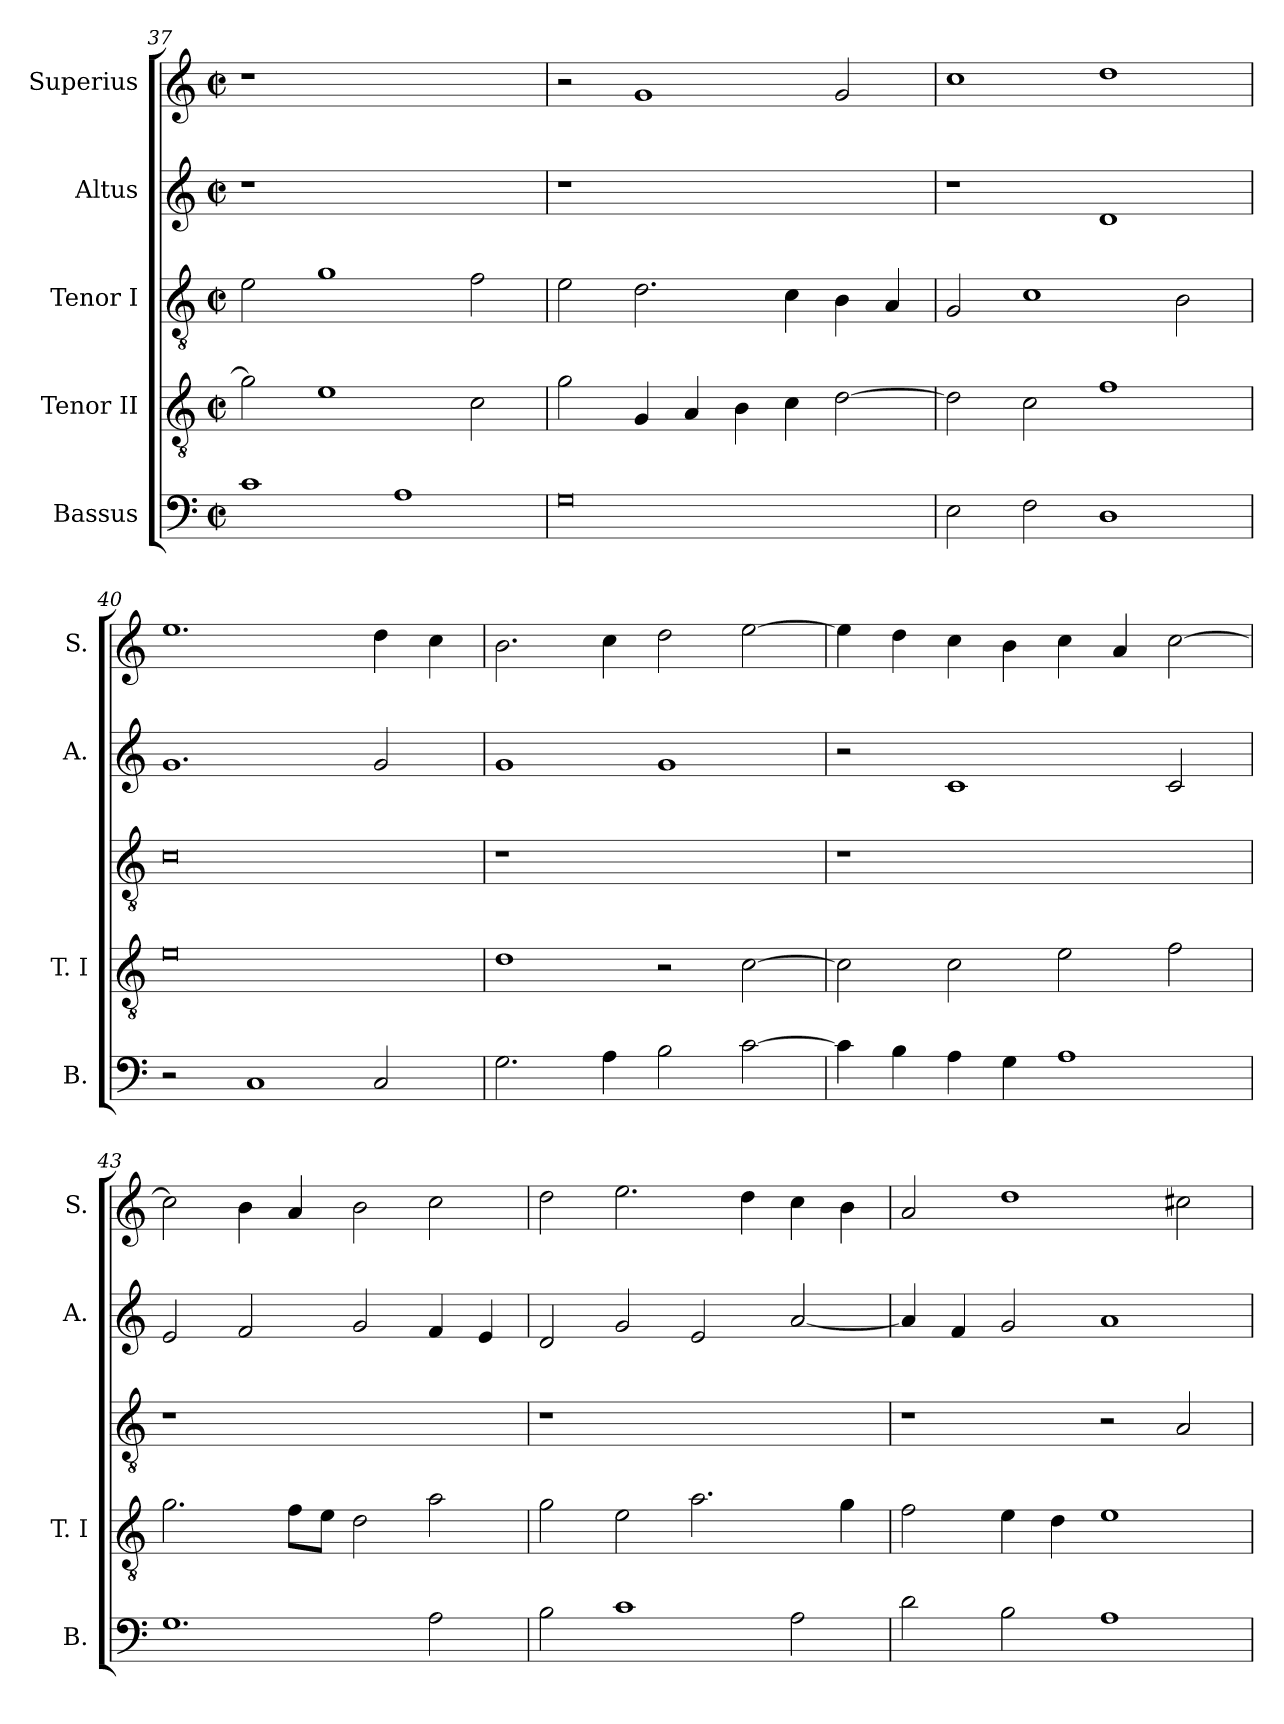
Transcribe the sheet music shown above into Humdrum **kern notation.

**kern	**kern	**kern	**kern	**kern
*part5	*part4	*part3	*part2	*part1
*staff5	*staff4	*staff3	*staff2	*staff1
*I"Bassus	*I"Tenor II	*I"Tenor I	*I"Altus	*I"Superius
*I'B.	*I'T. I	*	*I'A.	*I'S.
*clefF4	*clefGv2	*clefGv2	*clefG2	*clefG2
*	*ITrd7c12	*ITrd7c12	*	*
*k[]	*k[]	*k[]	*k[]	*k[]
*C:	*C:	*C:	*C:	*C:
*M2/2	*M2/2	*M2/2	*M2/2	*M2/2
*met(c|)	*met(c|)	*met(c|)	*met(c|)	*met(c|)
=37	=37	=37	=37	=37
!	!	!	!LO:N:vis=1	!LO:N:vis=1
1ci	2Gi\]	2Ei\	1r	1r
.	1Ei	1Gi	.	.
1Ai	.	.	1ryy	1ryy
.	2Ci\	2Fi\	.	.
=38	=38	=38	=38	=38
!	!	!	!LO:N:vis=1	!
0Gi	2Gi\	2Ei\	1r	2r
.	4GGi/	2.Di\	.	1gi
.	4AAi/	.	.	.
.	4BBi\	.	1ryy	.
.	4Ci\	4Ci\	.	.
.	[>2Di\	4BBi\	.	2gi/
.	.	4AAi/	.	.
=39	=39	=39	=39	=39
2Ei\	2Di\]	2GGi/	1r	1cci
2Fi\	2Ci\	1Ci	.	.
1Di	1Fi	.	1di	1ddi
.	.	2BBi\	.	.
=40	=40	=40	=40	=40
2r	0Ei	0Ci	1.gi	1.eei
1Ci	.	.	.	.
2Ci/	.	.	2gi/	4ddi\
.	.	.	.	4cci\
!!LO:PB:g=z
=41	=41	=41	=41	=41
!	!	!LO:N:vis=1	!	!
2.Gi\	1Di	1r	1gi	2.bi\
4Ai\	.	.	.	4cci\
2Bi\	2r	1ryy	1gi	2ddi\
[>2ci\	[>2Ci\	.	.	[>2eei\
=42	=42	=42	=42	=42
!	!	!LO:N:vis=1	!	!
4ci\]	2Ci\]	1r	2r	4eei\]
4Bi\	.	.	.	4ddi\
4Ai\	2Ci\	.	1ci	4cci\
4Gi\	.	.	.	4bi\
1Ai	2Ei\	1ryy	.	4cci\
.	.	.	.	4ai/
.	2Fi\	.	2ci/	[>2cci\
=43	=43	=43	=43	=43
!	!	!LO:N:vis=1	!	!
1.Gi	2.Gi\	1r	2ei/	2cci\]
.	.	.	2fi/	4bi\
.	8Fi\L	.	.	4ai/
.	8Ei\J	.	.	.
.	2Di\	1ryy	2gi/	2bi\
2Ai\	2Ai\	.	4fi/	2cci\
.	.	.	4ei/	.
=44	=44	=44	=44	=44
!	!	!LO:N:vis=1	!	!
2Bi\	2Gi\	1r	2di/	2ddi\
1ci	2Ei\	.	2gi/	2.eei\
.	2.Ai\	1ryy	2ei/	.
.	.	.	.	4ddi\
2Ai\	.	.	[<2ai/	4cci\
.	4Gi\	.	.	4bi\
!!LO:LB:g=z
=45	=45	=45	=45	=45
2di\	2Fi\	1r	4ai/]	2ai/
.	.	.	4fi/	.
2Bi\	4Ei\	.	2gi/	1ddi
.	4Di\	.	.	.
1Ai	1Ei	2r	1ai	.
.	.	2AAi/	.	2cc#Xi\
=	=	=	=	=
*-	*-	*-	*-	*-
